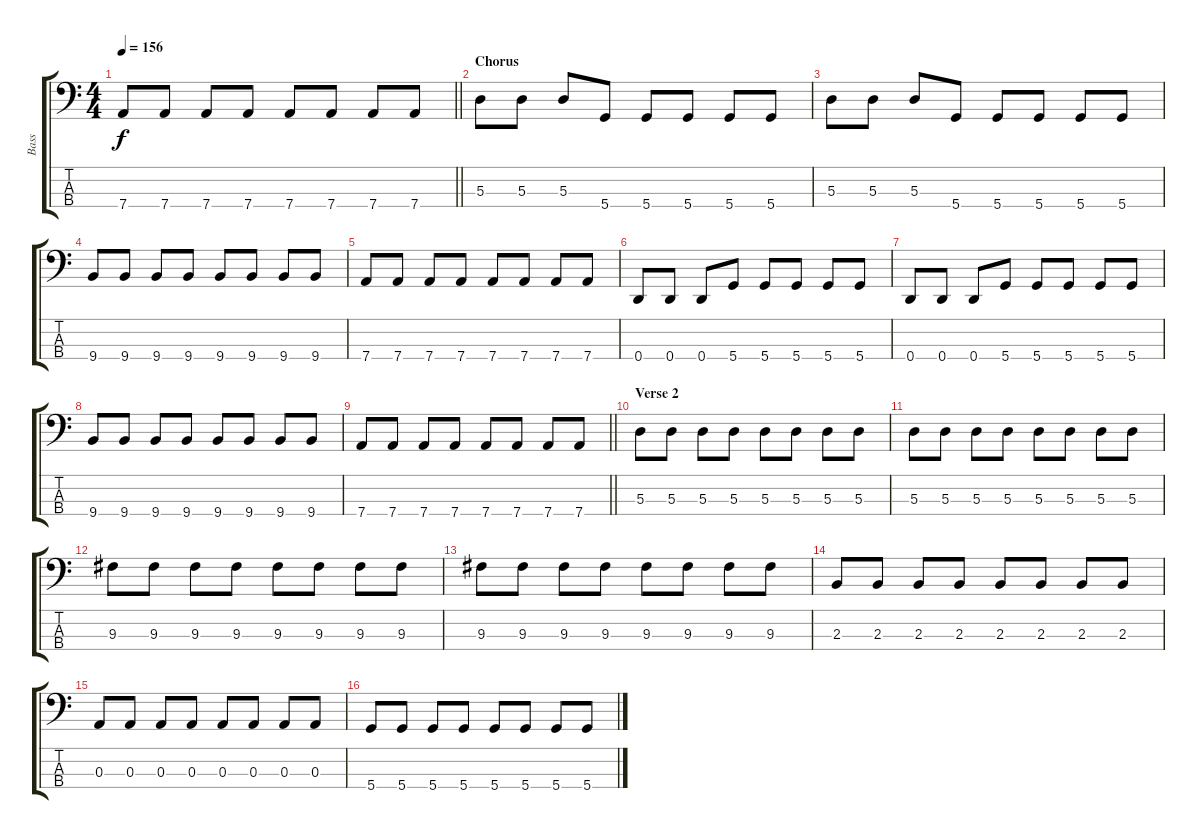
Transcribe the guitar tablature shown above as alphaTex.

\track ("Bass" "Bass") {instrument electricbasspick}
\staff {score tabs}
\tuning (G2 D2 A1 D1) {hide}
\ts (4 4)
\tempo 156
\clef f4
\barLineRight lightlight
\ks c
7.4.8{dy f} 7.4.8 7.4.8 7.4.8 7.4.8 7.4.8 7.4.8 7.4.8 |
\section ("" "Chorus")
5.3.8 5.3.8 5.3.8 5.4.8 5.4.8 5.4.8 5.4.8 5.4.8 |
5.3.8 5.3.8 5.3.8 5.4.8 5.4.8 5.4.8 5.4.8 5.4.8 |
9.4.8 9.4.8 9.4.8 9.4.8 9.4.8 9.4.8 9.4.8 9.4.8 |
7.4.8 7.4.8 7.4.8 7.4.8 7.4.8 7.4.8 7.4.8 7.4.8 |
0.4.8 0.4.8 0.4.8 5.4.8 5.4.8 5.4.8 5.4.8 5.4.8 |
0.4.8 0.4.8 0.4.8 5.4.8 5.4.8 5.4.8 5.4.8 5.4.8 |
9.4.8 9.4.8 9.4.8 9.4.8 9.4.8 9.4.8 9.4.8 9.4.8 |
\barLineRight lightlight
7.4.8 7.4.8 7.4.8 7.4.8 7.4.8 7.4.8 7.4.8 7.4.8 |
\section ("" "Verse 2")
5.3.8{volume 11} 5.3.8 5.3.8 5.3.8 5.3.8 5.3.8 5.3.8 5.3.8 |
5.3.8 5.3.8 5.3.8 5.3.8 5.3.8 5.3.8 5.3.8 5.3.8 |
9.3.8 9.3.8 9.3.8 9.3.8 9.3.8 9.3.8 9.3.8 9.3.8 |
9.3.8 9.3.8 9.3.8 9.3.8 9.3.8 9.3.8 9.3.8 9.3.8 |
2.3.8 2.3.8 2.3.8 2.3.8 2.3.8 2.3.8 2.3.8 2.3.8 |
0.3.8 0.3.8 0.3.8 0.3.8 0.3.8 0.3.8 0.3.8 0.3.8 |
5.4.8 5.4.8 5.4.8 5.4.8 5.4.8 5.4.8 5.4.8 5.4.8
